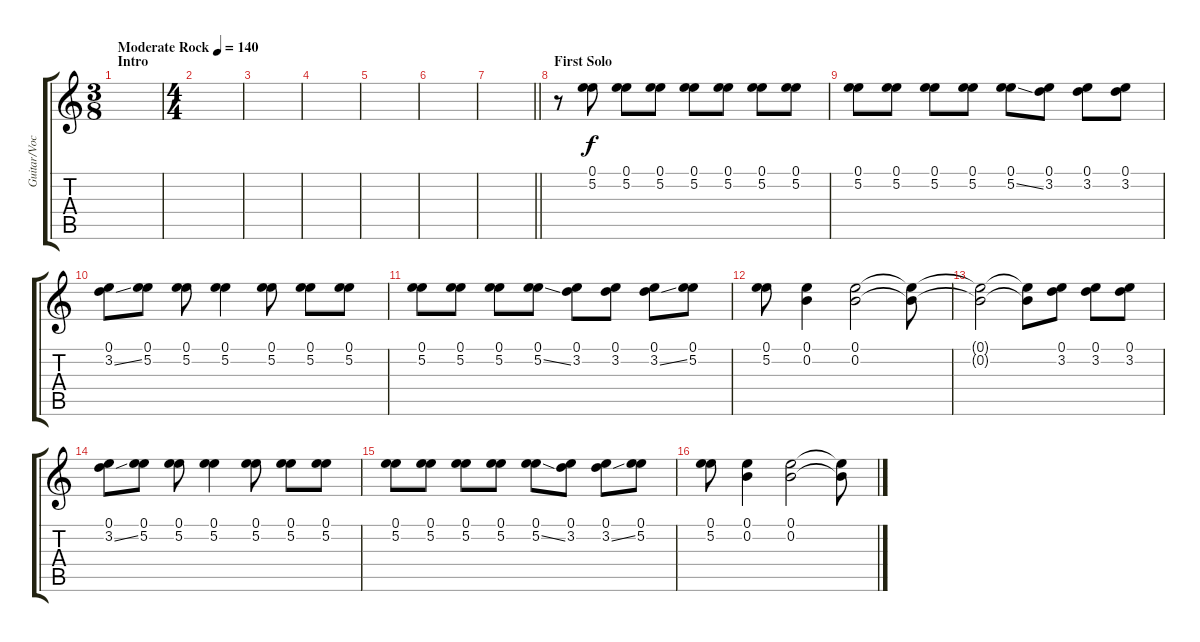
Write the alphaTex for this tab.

\track ("Guitar/Vocals - Dexter Holland" "Guitar/Voc") {instrument electricguitarjazz}
\staff {score tabs}
\tuning (E4 B3 G3 D3 A2 E2) {hide}
\ts (3 8)
\section ("" "Intro")
\tempo (140 "Moderate Rock")
\clef g2
\ks c
|
\ts (4 4)
|
|
|
|
|
\barLineRight lightlight
|
\section ("" "First Solo")
r.8{volume 6} (0.1 5.2).8{volume 7} (0.1 5.2).8{volume 8} (0.1 5.2).8{volume 9} (0.1 5.2).8{volume 10} (0.1 5.2).8{volume 11} (0.1 5.2).8{volume 12} (0.1 5.2).8{volume 13} |
(0.1 5.2).8 (0.1 5.2).8 (0.1 5.2).8 (0.1 5.2).8 (0.1 5.2{ss}).8 (0.1 3.2).8 (0.1 3.2).8 (0.1 3.2).8 |
(0.1 3.2{ss}).8 (0.1 5.2).8 (0.1 5.2).8 (0.1 5.2).4 (0.1 5.2).8 (0.1 5.2).8 (0.1 5.2).8 |
(0.1 5.2).8 (0.1 5.2).8 (0.1 5.2).8 (0.1 5.2{ss}).8 (0.1 3.2).8 (0.1 3.2).8 (0.1 3.2{ss}).8 (0.1 5.2).8 |
(0.1 5.2).8 (0.1 0.2).4 (0.1 0.2).2 (0.1{t} 0.2{t}).8 |
(0.1{t} 0.2{t}).2 (0.1{t} 0.2{t}).8 (0.1 3.2).8 (0.1 3.2).8 (0.1 3.2).8 |
(0.1 3.2{ss}).8 (0.1 5.2).8 (0.1 5.2).8 (0.1 5.2).4 (0.1 5.2).8 (0.1 5.2).8 (0.1 5.2).8 |
(0.1 5.2).8 (0.1 5.2).8 (0.1 5.2).8 (0.1 5.2).8 (0.1 5.2{ss}).8 (0.1 3.2).8 (0.1 3.2{ss}).8 (0.1 5.2).8 |
(0.1 5.2).8 (0.1 0.2).4 (0.1 0.2).2 (0.1{t} 0.2{t}).8
